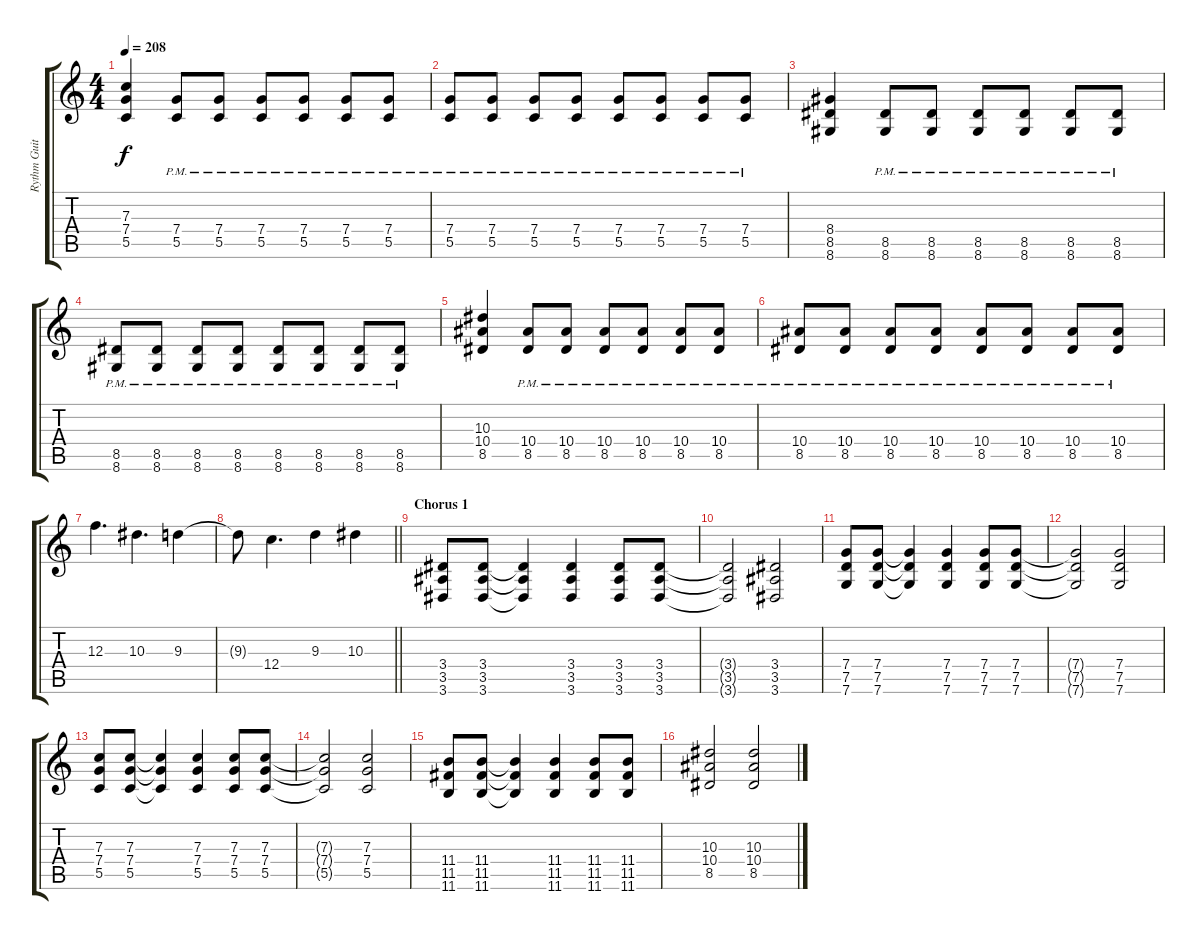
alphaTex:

\track ("Rythm Guitar" "Rythm Guit") {instrument distortionguitar}
\staff {score tabs}
\tuning (D4 A3 F3 C3 G2 C2) {hide}
\ts (4 4)
\tempo 208
\clef g2
\ks c
(7.3 7.4 5.5).4{dy f} (7.4{pm} 5.5{pm}).8 (7.4{pm} 5.5{pm}).8 (7.4{pm} 5.5{pm}).8 (7.4{pm} 5.5{pm}).8 (7.4{pm} 5.5{pm}).8 (7.4{pm} 5.5{pm}).8 |
(7.4{pm} 5.5{pm}).8 (7.4{pm} 5.5{pm}).8 (7.4{pm} 5.5{pm}).8 (7.4{pm} 5.5{pm}).8 (7.4{pm} 5.5{pm}).8 (7.4{pm} 5.5{pm}).8 (7.4{pm} 5.5{pm}).8 (7.4{pm} 5.5{pm}).8 |
(8.4 8.5 8.6).4 (8.5{pm} 8.6{pm}).8 (8.5{pm} 8.6{pm}).8 (8.5{pm} 8.6{pm}).8 (8.5{pm} 8.6{pm}).8 (8.5{pm} 8.6{pm}).8 (8.5{pm} 8.6{pm}).8 |
(8.5{pm} 8.6{pm}).8 (8.5{pm} 8.6{pm}).8 (8.5{pm} 8.6{pm}).8 (8.5{pm} 8.6{pm}).8 (8.5{pm} 8.6{pm}).8 (8.5{pm} 8.6{pm}).8 (8.5{pm} 8.6{pm}).8 (8.5{pm} 8.6{pm}).8 |
(10.3 10.4 8.5).4 (10.4{pm} 8.5{pm}).8 (10.4{pm} 8.5{pm}).8 (10.4{pm} 8.5{pm}).8 (10.4{pm} 8.5{pm}).8 (10.4{pm} 8.5{pm}).8 (10.4{pm} 8.5{pm}).8 |
(10.4{pm} 8.5{pm}).8 (10.4{pm} 8.5{pm}).8 (10.4{pm} 8.5{pm}).8 (10.4{pm} 8.5{pm}).8 (10.4{pm} 8.5{pm}).8 (10.4{pm} 8.5{pm}).8 (10.4{pm} 8.5{pm}).8 (10.4{pm} 8.5{pm}).8 |
12.3.4{d} 10.3.4{d} 9.3.4 |
\barLineRight lightlight
9.3{t}.8 12.4.4{d} 9.3.4 10.3.4 |
\section ("" "Chorus 1")
(3.4 3.5 3.6).8 (3.4 3.5 3.6).8 (3.4{t} 3.5{t} 3.6{t}).4 (3.4 3.5 3.6).4 (3.4 3.5 3.6).8 (3.4 3.5 3.6).8 |
(3.4{t} 3.5{t} 3.6{t}).2 (3.4 3.5 3.6).2 |
(7.4 7.5 7.6).8 (7.4 7.5 7.6).8 (7.4{t} 7.5{t} 7.6{t}).4 (7.4 7.5 7.6).4 (7.4 7.5 7.6).8 (7.4 7.5 7.6).8 |
(7.4{t} 7.5{t} 7.6{t}).2 (7.4 7.5 7.6).2 |
(7.3 7.4 5.5).8 (7.3 7.4 5.5).8 (7.3{t} 7.4{t} 5.5{t}).4 (7.3 7.4 5.5).4 (7.3 7.4 5.5).8 (7.3 7.4 5.5).8 |
(7.3{t} 7.4{t} 5.5{t}).2 (7.3 7.4 5.5).2 |
(11.4 11.5 11.6).8 (11.4 11.5 11.6).8 (11.4{t} 11.5{t} 11.6{t}).4 (11.4 11.5 11.6).4 (11.4 11.5 11.6).8 (11.4 11.5 11.6).8 |
(10.3 10.4 8.5).2 (10.3 10.4 8.5).2
